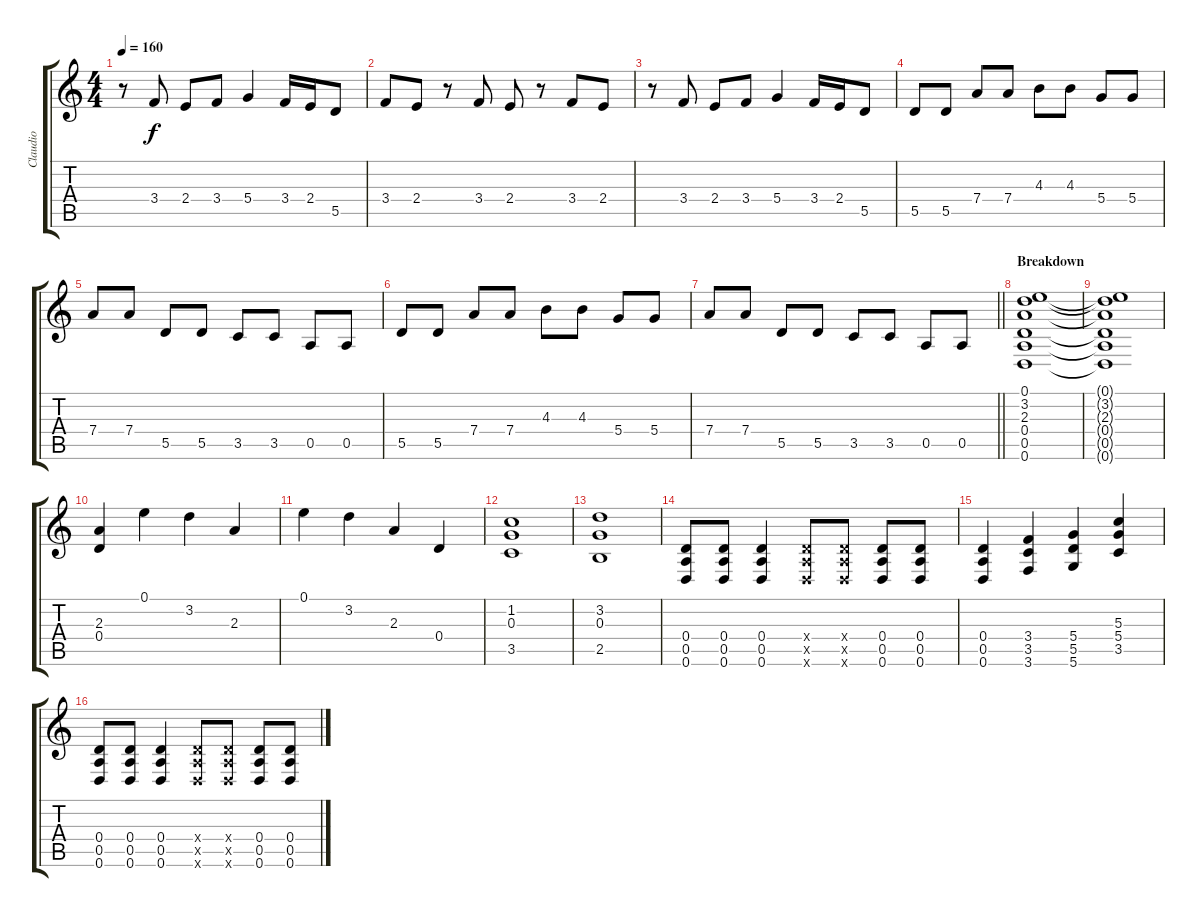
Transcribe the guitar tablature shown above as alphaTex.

\track ("Claudio" "Claudio") {instrument overdrivenguitar}
\staff {score tabs}
\tuning (E4 B3 G3 D3 A2 D2) {hide}
\ts (4 4)
\tempo 160
\clef g2
\ks c
r.8{dy f} 3.4.8 2.4.8 3.4.8 5.4.4 3.4.16 2.4.16 5.5.8 |
3.4.8 2.4.8 r.8 3.4.8 2.4.8 r.8 3.4.8 2.4.8 |
r.8 3.4.8 2.4.8 3.4.8 5.4.4 3.4.16 2.4.16 5.5.8 |
5.5.8 5.5.8 7.4.8 7.4.8 4.3.8 4.3.8 5.4.8 5.4.8 |
7.4.8 7.4.8 5.5.8 5.5.8 3.5.8 3.5.8 0.5.8 0.5.8 |
5.5.8 5.5.8 7.4.8 7.4.8 4.3.8 4.3.8 5.4.8 5.4.8 |
\barLineRight lightlight
7.4.8 7.4.8 5.5.8 5.5.8 3.5.8 3.5.8 0.5.8 0.5.8 |
\section ("" "Breakdown")
(0.1 3.2 2.3 0.4 0.5 0.6).1{instrument electricguitarjazz} |
(0.1{t} 3.2{t} 2.3{t} 0.4{t} 0.5{t} 0.6{t}).1 |
(2.3 0.4).4 0.1.4 3.2.4 2.3.4 |
0.1.4 3.2.4 2.3.4 0.4.4 |
(1.2 0.3 3.5).1 |
(3.2 0.3 2.5).1 |
(0.4 0.5 0.6).8 (0.4 0.5 0.6).8 (0.4 0.5 0.6).4 (0.4{x} 0.5{x} 0.6{x}).8 (0.4{x} 0.5{x} 0.6{x}).8 (0.4 0.5 0.6).8 (0.4 0.5 0.6).8 |
(0.4 0.5 0.6).4 (3.4 3.5 3.6).4 (5.4 5.5 5.6).4 (5.3 5.4 3.5).4 |
(0.4 0.5 0.6).8 (0.4 0.5 0.6).8 (0.4 0.5 0.6).4 (0.4{x} 0.5{x} 0.6{x}).8 (0.4{x} 0.5{x} 0.6{x}).8 (0.4 0.5 0.6).8 (0.4 0.5 0.6).8
